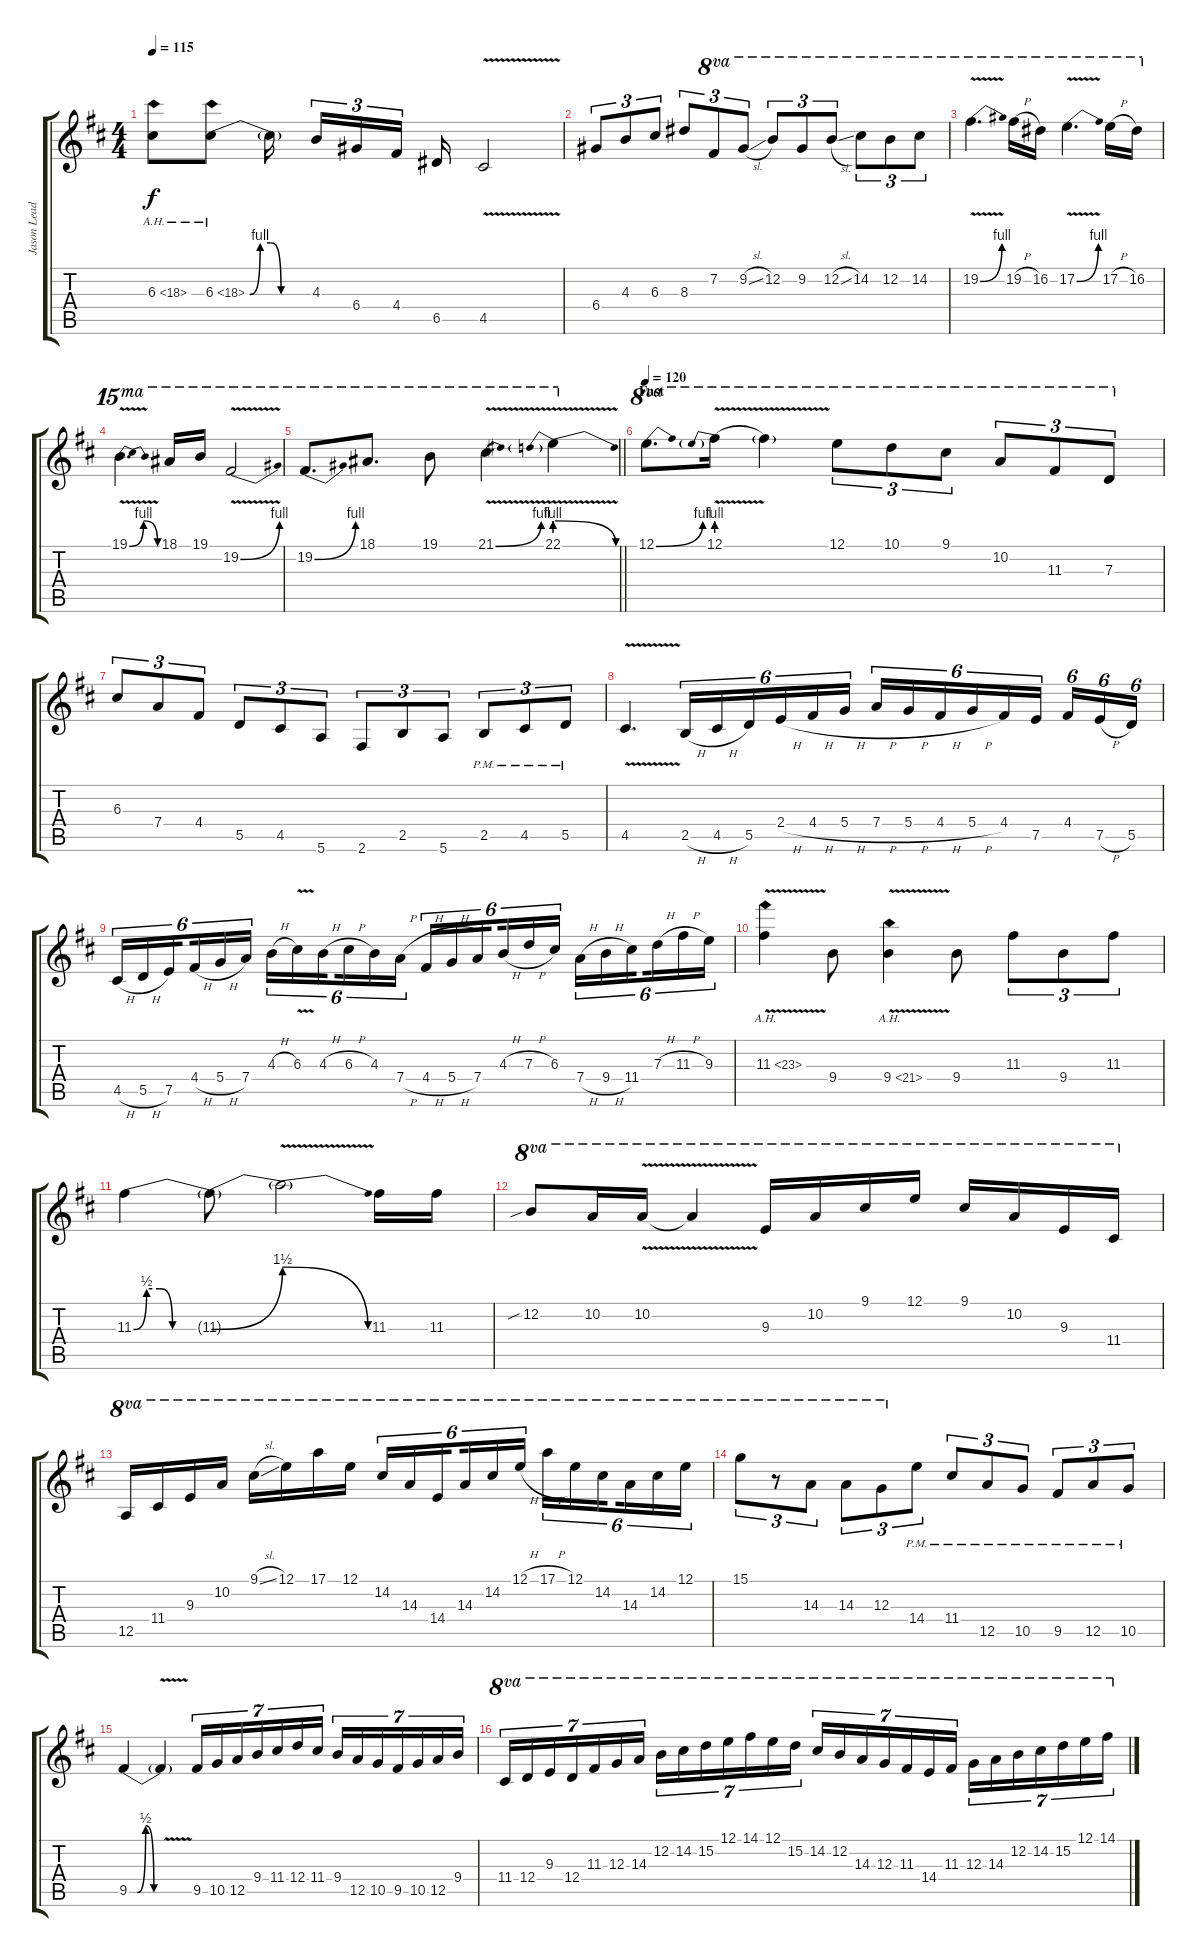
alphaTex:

\track ("Jason Lead" "Jason Lead") {instrument overdrivenguitar}
\staff {score tabs}
\tuning (E4 B3 G3 D3 A2 E2) {hide}
\ts (4 4)
\tempo 115
\clef g2
\ks bminor
6.3{ah 12}.8{dy f} 6.3{be (custom 0 0 10 4 20 4 30 0 60 0) ah 12}.8 6.3{t}.16{beam splitsecondary} 4.3.16{tu (3 2)} 6.4.16{tu (3 2)} 4.4.16{tu (3 2) beam splitsecondary} 6.5.16 4.5{v}.2 |
6.4.8{tu (3 2)} 4.3.8{tu (3 2)} 6.3.8{tu (3 2)} 8.3.8{tu (3 2)} 7.2.8{tu (3 2) ot 8va} 9.2{sl}.8{tu (3 2) ot 8va} 12.2.8{tu (3 2) ot 8va} 9.2.8{tu (3 2) ot 8va} 12.2{sl}.8{tu (3 2) ot 8va} 14.2.8{tu (3 2) ot 8va} 12.2.8{tu (3 2) ot 8va} 14.2.8{tu (3 2) ot 8va} |
19.2{be (bend 0 0 60 4) v}.4{d ot 8va} 19.2{h}.16{ot 8va} 16.2.16{ot 8va} 17.2{be (bend 0 0 60 4) v}.4{d ot 8va} 17.2{h}.16{ot 8va} 16.2.16{ot 8va} |
19.1{be (bendrelease 0 0 15 4 45 4 60 0) v}.4{d ot 15ma} 18.1.16{ot 15ma} 19.1.16{ot 15ma} 19.2{be (bend 0 0 60 4) v}.2{ot 15ma} |
\barLineRight lightlight
19.2{be (bend 0 0 60 4)}.8{d ot 15ma} 18.1.8{d ot 15ma} 19.1.8{ot 15ma} 21.1{be (bend 0 0 60 4) v}.4{ot 15ma} 22.1{be (prebendrelease 0 4 60 0) v}.4{ot 15ma} |
\section ("" "Fast")
\tempo 120
12.1{be (bend 0 0 60 4)}.8{d ot 8va} 12.1{be (prebend 0 4 60 4) v}.16{ot 8va} 12.1{t}.4{ot 8va} 12.1.8{tu (3 2) ot 8va} 10.1.8{tu (3 2) ot 8va} 9.1.8{tu (3 2) ot 8va} 10.2.8{tu (3 2) ot 8va} 11.3.8{tu (3 2) ot 8va} 7.3.8{tu (3 2) ot 8va} |
6.3.8{tu (3 2)} 7.4.8{tu (3 2)} 4.4.8{tu (3 2)} 5.5.8{tu (3 2)} 4.5.8{tu (3 2)} 5.6.8{tu (3 2)} 2.6.8{tu (3 2)} 2.5.8{tu (3 2)} 5.6.8{tu (3 2)} 2.5{pm}.8{tu (3 2)} 4.5{pm}.8{tu (3 2)} 5.5{pm}.8{tu (3 2)} |
4.5{v}.4{d} 2.5{h}.16{tu (6 4)} 4.5{h}.16{tu (6 4)} 5.5.16{tu (6 4)} 2.4{h}.16{tu (6 4)} 4.4{h}.16{tu (6 4)} 5.4{h}.16{tu (6 4) beam splitsecondary} 7.4{h}.16{tu (6 4)} 5.4{h}.16{tu (6 4)} 4.4{h}.16{tu (6 4)} 5.4{h}.16{tu (6 4)} 4.4.16{tu (6 4)} 7.5.16{tu (6 4) beam splitsecondary} 4.4.16{tu (6 4)} 7.5{h}.16{tu (6 4)} 5.5.16{tu (6 4)} |
4.5{h}.16{tu (6 4)} 5.5{h}.16{tu (6 4)} 7.5.16{tu (6 4) beam splitsecondary} 4.4{h}.16{tu (6 4)} 5.4{h}.16{tu (6 4)} 7.4.16{tu (6 4)} 4.3{h}.16{tu (6 4)} 6.3{v}.16{tu (6 4)} 4.3{h}.16{tu (6 4) beam splitsecondary} 6.3{h}.16{tu (6 4)} 4.3.16{tu (6 4)} 7.4{h}.16{tu (6 4)} 4.4{h}.16{tu (6 4)} 5.4{h}.16{tu (6 4)} 7.4.16{tu (6 4) beam splitsecondary} 4.3{h}.16{tu (6 4)} 7.3{h}.16{tu (6 4)} 6.3.16{tu (6 4)} 7.4{h}.16{tu (6 4)} 9.4{h}.16{tu (6 4)} 11.4.16{tu (6 4) beam splitsecondary} 7.3{h}.16{tu (6 4)} 11.3{h}.16{tu (6 4)} 9.3.16{tu (6 4)} |
11.3{ah 12 v}.4 9.4.8 9.4{ah 12 v}.4 9.4.8 11.3.8{tu (3 2)} 9.4.8{tu (3 2)} 11.3.8{tu (3 2)} |
11.3{be (custom 0 0 10 2 20 2 30 0 60 0)}.4 11.3{be (bend 0 0 60 6) t}.8 11.3{be (release 0 6 60 0) v t}.2 11.3.16 11.3.16 |
12.2{sib}.8{ot 8va} 10.2.16{ot 8va} 10.2{v}.16{ot 8va} 10.2{t}.4{ot 8va} 9.3.16{ot 8va} 10.2.16{ot 8va} 9.1.16{ot 8va} 12.1.16{ot 8va} 9.1.16{ot 8va} 10.2.16{ot 8va} 9.3.16{ot 8va} 11.4.16{ot 8va} |
12.5.16{ot 8va} 11.4.16{ot 8va} 9.3.16{ot 8va} 10.2.16{ot 8va} 9.1{sl}.16{ot 8va} 12.1.16{ot 8va} 17.1.16{ot 8va} 12.1.16{ot 8va} 14.2.16{tu (6 4) ot 8va} 14.3.16{tu (6 4) ot 8va} 14.4.16{tu (6 4) ot 8va beam splitsecondary} 14.3.16{tu (6 4) ot 8va} 14.2.16{tu (6 4) ot 8va} 12.1{h}.16{tu (6 4) ot 8va} 17.1{h}.16{tu (6 4) ot 8va} 12.1.16{tu (6 4) ot 8va} 14.2.16{tu (6 4) ot 8va beam splitsecondary} 14.3.16{tu (6 4) ot 8va} 14.2.16{tu (6 4) ot 8va} 12.1.16{tu (6 4) ot 8va} |
15.1.8{tu (3 2) ot 8va} r.8{tu (3 2) ot 8va} 14.3.8{tu (3 2) ot 8va} 14.3.8{tu (3 2) ot 8va} 12.3.8{tu (3 2) ot 8va} 14.4{pm}.8{tu (3 2)} 11.4{pm}.8{tu (3 2)} 12.5{pm}.8{tu (3 2)} 10.5{pm}.8{tu (3 2)} 9.5{pm}.8{tu (3 2)} 12.5{pm}.8{tu (3 2)} 10.5{pm}.8{tu (3 2)} |
9.5{be (custom 0 0 15 0 30 2 45 0 60 0)}.4 9.5{v t}.4 9.5.16{tu (7 4)} 10.5.16{tu (7 4)} 12.5.16{tu (7 4)} 9.4.16{tu (7 4)} 11.4.16{tu (7 4)} 12.4.16{tu (7 4)} 11.4.16{tu (7 4)} 9.4.16{tu (7 4)} 12.5.16{tu (7 4)} 10.5.16{tu (7 4)} 9.5.16{tu (7 4)} 10.5.16{tu (7 4)} 12.5.16{tu (7 4)} 9.4.16{tu (7 4)} |
11.4.16{tu (7 4) ot 8va} 12.4.16{tu (7 4) ot 8va} 9.3.16{tu (7 4) ot 8va} 12.4.16{tu (7 4) ot 8va} 11.3.16{tu (7 4) ot 8va} 12.3.16{tu (7 4) ot 8va} 14.3.16{tu (7 4) ot 8va} 12.2.16{tu (7 4) ot 8va} 14.2.16{tu (7 4) ot 8va} 15.2.16{tu (7 4) ot 8va} 12.1.16{tu (7 4) ot 8va} 14.1.16{tu (7 4) ot 8va} 12.1.16{tu (7 4) ot 8va} 15.2.16{tu (7 4) ot 8va} 14.2.16{tu (7 4) ot 8va} 12.2.16{tu (7 4) ot 8va} 14.3.16{tu (7 4) ot 8va} 12.3.16{tu (7 4) ot 8va} 11.3.16{tu (7 4) ot 8va} 14.4.16{tu (7 4) ot 8va} 11.3.16{tu (7 4) ot 8va} 12.3.16{tu (7 4) ot 8va} 14.3.16{tu (7 4) ot 8va} 12.2.16{tu (7 4) ot 8va} 14.2.16{tu (7 4) ot 8va} 15.2.16{tu (7 4) ot 8va} 12.1.16{tu (7 4) ot 8va} 14.1.16{tu (7 4) ot 8va}
